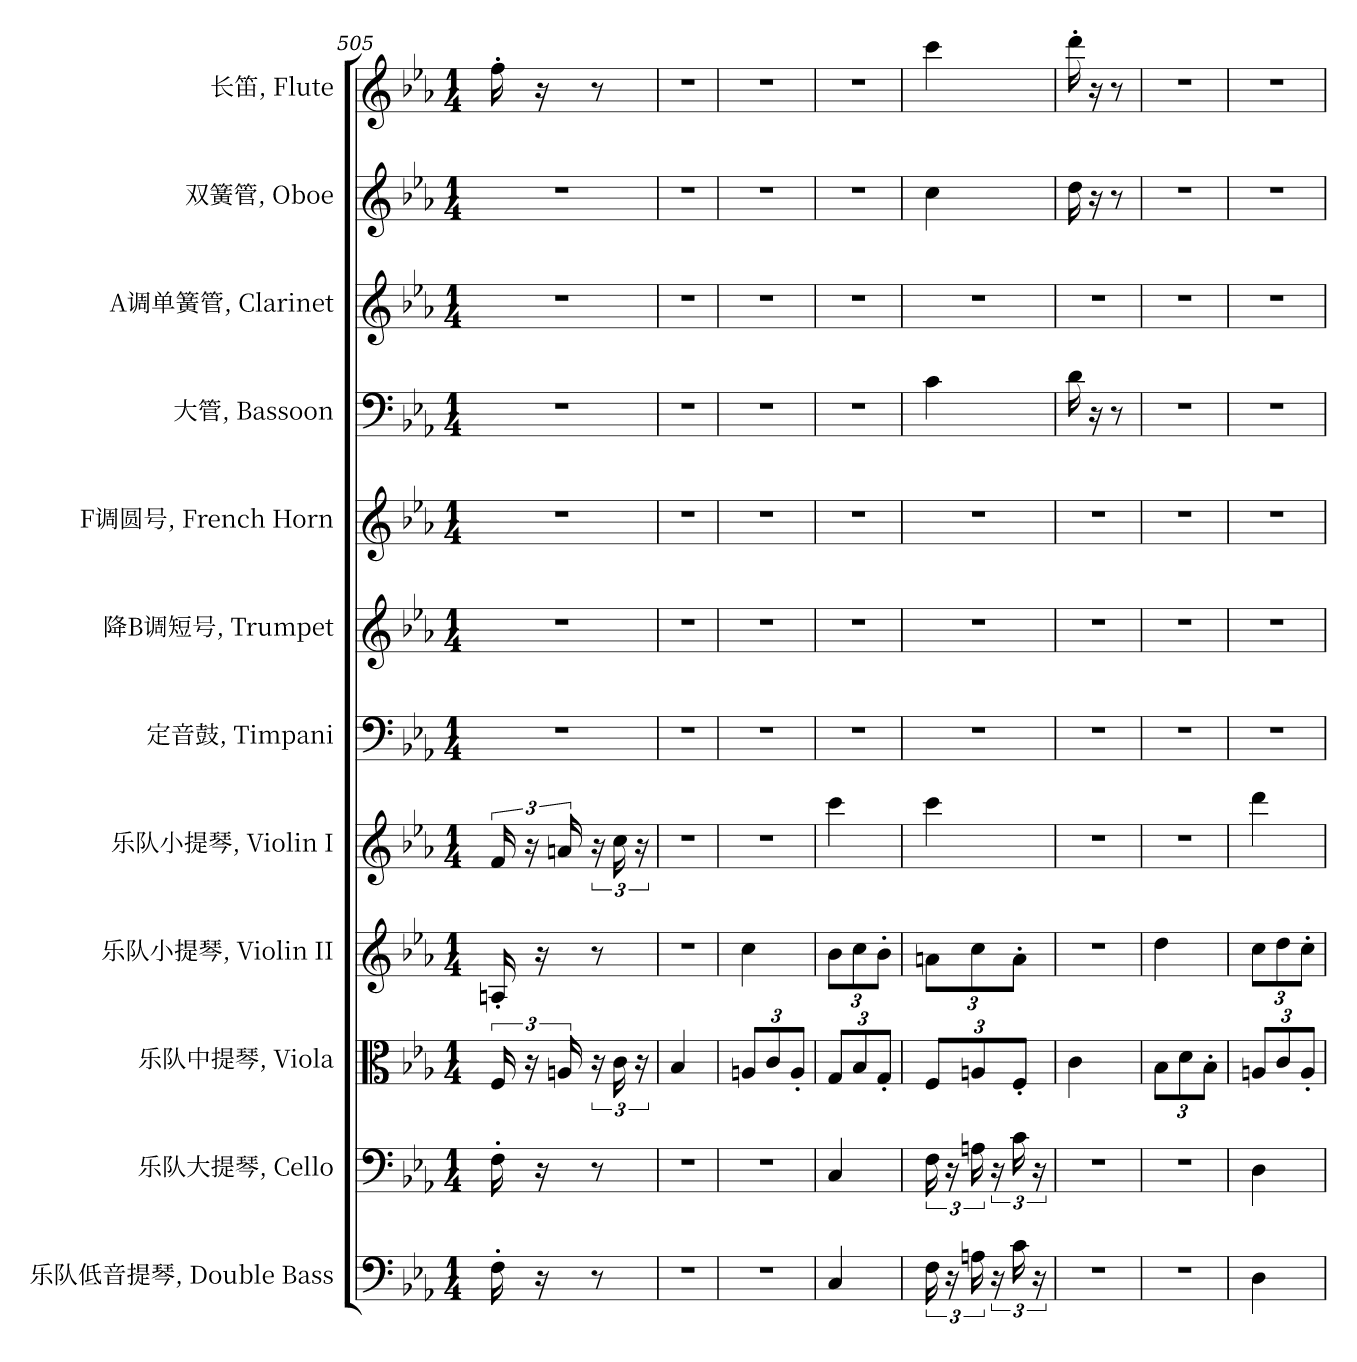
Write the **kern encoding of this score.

**kern	**kern	**kern	**kern	**kern	**kern	**kern	**kern	**kern	**kern	**kern	**kern
*part12	*part11	*part10	*part9	*part8	*part7	*part6	*part5	*part4	*part3	*part2	*part1
*staff12	*staff11	*staff10	*staff9	*staff8	*staff7	*staff6	*staff5	*staff4	*staff3	*staff2	*staff1
*I"乐队低音提琴, Double Bass	*I"乐队大提琴, Cello	*I"乐队中提琴, Viola	*I"乐队小提琴, Violin II	*I"乐队小提琴, Violin I	*I"定音鼓, Timpani	*I"降B调短号, Trumpet	*I"F调圆号, French Horn	*I"大管, Bassoon	*I"A调单簧管, Clarinet	*I"双簧管, Oboe	*I"长笛, Flute
*	*	*	*	*	*I'Timp.	*	*I'F Hn.	*I'Bsn.	*I'A Cl.	*I'Ob.	*I'Fl.
*clefF4	*clefF4	*clefC3	*clefG2	*clefG2	*clefF4	*clefG2	*clefG2	*clefF4	*clefG2	*clefG2	*clefG2
*ITrd7c12	*	*	*	*	*	*ITrd1c2	*ITrd4c7	*	*ITrd2c3	*	*
*k[b-e-a-]	*k[b-e-a-]	*k[b-e-a-]	*k[b-e-a-]	*k[b-e-a-]	*k[b-e-a-]	*k[b-e-a-d-g-]	*k[b-e-a-d-]	*k[b-e-a-]	*k[]	*k[b-e-a-]	*k[b-e-a-]
*M1/4	*M1/4	*M1/4	*M1/4	*M1/4	*M1/4	*M1/4	*M1/4	*M1/4	*M1/4	*M1/4	*M1/4
=505	=505	=505	=505	=505	=505	=505	=505	=505	=505	=505	=505
16FF'\	16F'\	24F/	16An'/	24f/	4r	4r	4r	4r	4r	4r	16ff'\
.	.	24r	.	24r	.	.	.	.	.	.	.
16r	16r	.	16r	.	.	.	.	.	.	.	16r
.	.	24An/	.	24an/	.	.	.	.	.	.	.
8r	8r	24r	8r	24r	.	.	.	.	.	.	8r
.	.	24c\	.	24cc\	.	.	.	.	.	.	.
.	.	24r	.	24r	.	.	.	.	.	.	.
=506	=506	=506	=506	=506	=506	=506	=506	=506	=506	=506	=506
4r	4r	4B-/	4r	4r	4r	4r	4r	4r	4r	4r	4r
=507	=507	=507	=507	=507	=507	=507	=507	=507	=507	=507	=507
*	*	*Xbrackettup	*	*	*	*	*	*	*	*	*
4r	4r	12An/L	4cc\	4r	4r	4r	4r	4r	4r	4r	4r
.	.	12c/	.	.	.	.	.	.	.	.	.
.	.	12A'/J	.	.	.	.	.	.	.	.	.
=508	=508	=508	=508	=508	=508	=508	=508	=508	=508	=508	=508
*	*	*	*Xbrackettup	*	*	*	*	*	*	*	*
4CC/	4C/	12G/L	12b-\L	4ccc\	4r	4r	4r	4r	4r	4r	4r
.	.	12B-/	12cc\	.	.	.	.	.	.	.	.
.	.	12G'/J	12b-'\J	.	.	.	.	.	.	.	.
=509	=509	=509	=509	=509	=509	=509	=509	=509	=509	=509	=509
24FF\	24F\	12F/L	12an\L	4ccc\	4r	4r	4r	4c\	4r	4cc\	4ccc\
24r	24r	.	.	.	.	.	.	.	.	.	.
24AAn\	24An\	12An/	12cc\	.	.	.	.	.	.	.	.
24r	24r	.	.	.	.	.	.	.	.	.	.
24C\	24c\	12F'/J	12a'\J	.	.	.	.	.	.	.	.
24r	24r	.	.	.	.	.	.	.	.	.	.
=510	=510	=510	=510	=510	=510	=510	=510	=510	=510	=510	=510
4r	4r	4c\	4r	4r	4r	4r	4r	16d\	4r	16dd\	16ddd'\
.	.	.	.	.	.	.	.	16r	.	16r	16r
.	.	.	.	.	.	.	.	8r	.	8r	8r
!!LO:PB:g=z
=511	=511	=511	=511	=511	=511	=511	=511	=511	=511	=511	=511
4r	4r	12B-\L	4dd\	4r	4r	4r	4r	4r	4r	4r	4r
.	.	12d\	.	.	.	.	.	.	.	.	.
.	.	12B-'\J	.	.	.	.	.	.	.	.	.
=512	=512	=512	=512	=512	=512	=512	=512	=512	=512	=512	=512
4DD\	4D\	12An/L	12cc\L	4ddd\	4r	4r	4r	4r	4r	4r	4r
.	.	12c/	12dd\	.	.	.	.	.	.	.	.
.	.	12A'/J	12cc'\J	.	.	.	.	.	.	.	.
=	=	=	=	=	=	=	=	=	=	=	=
*-	*-	*-	*-	*-	*-	*-	*-	*-	*-	*-	*-
